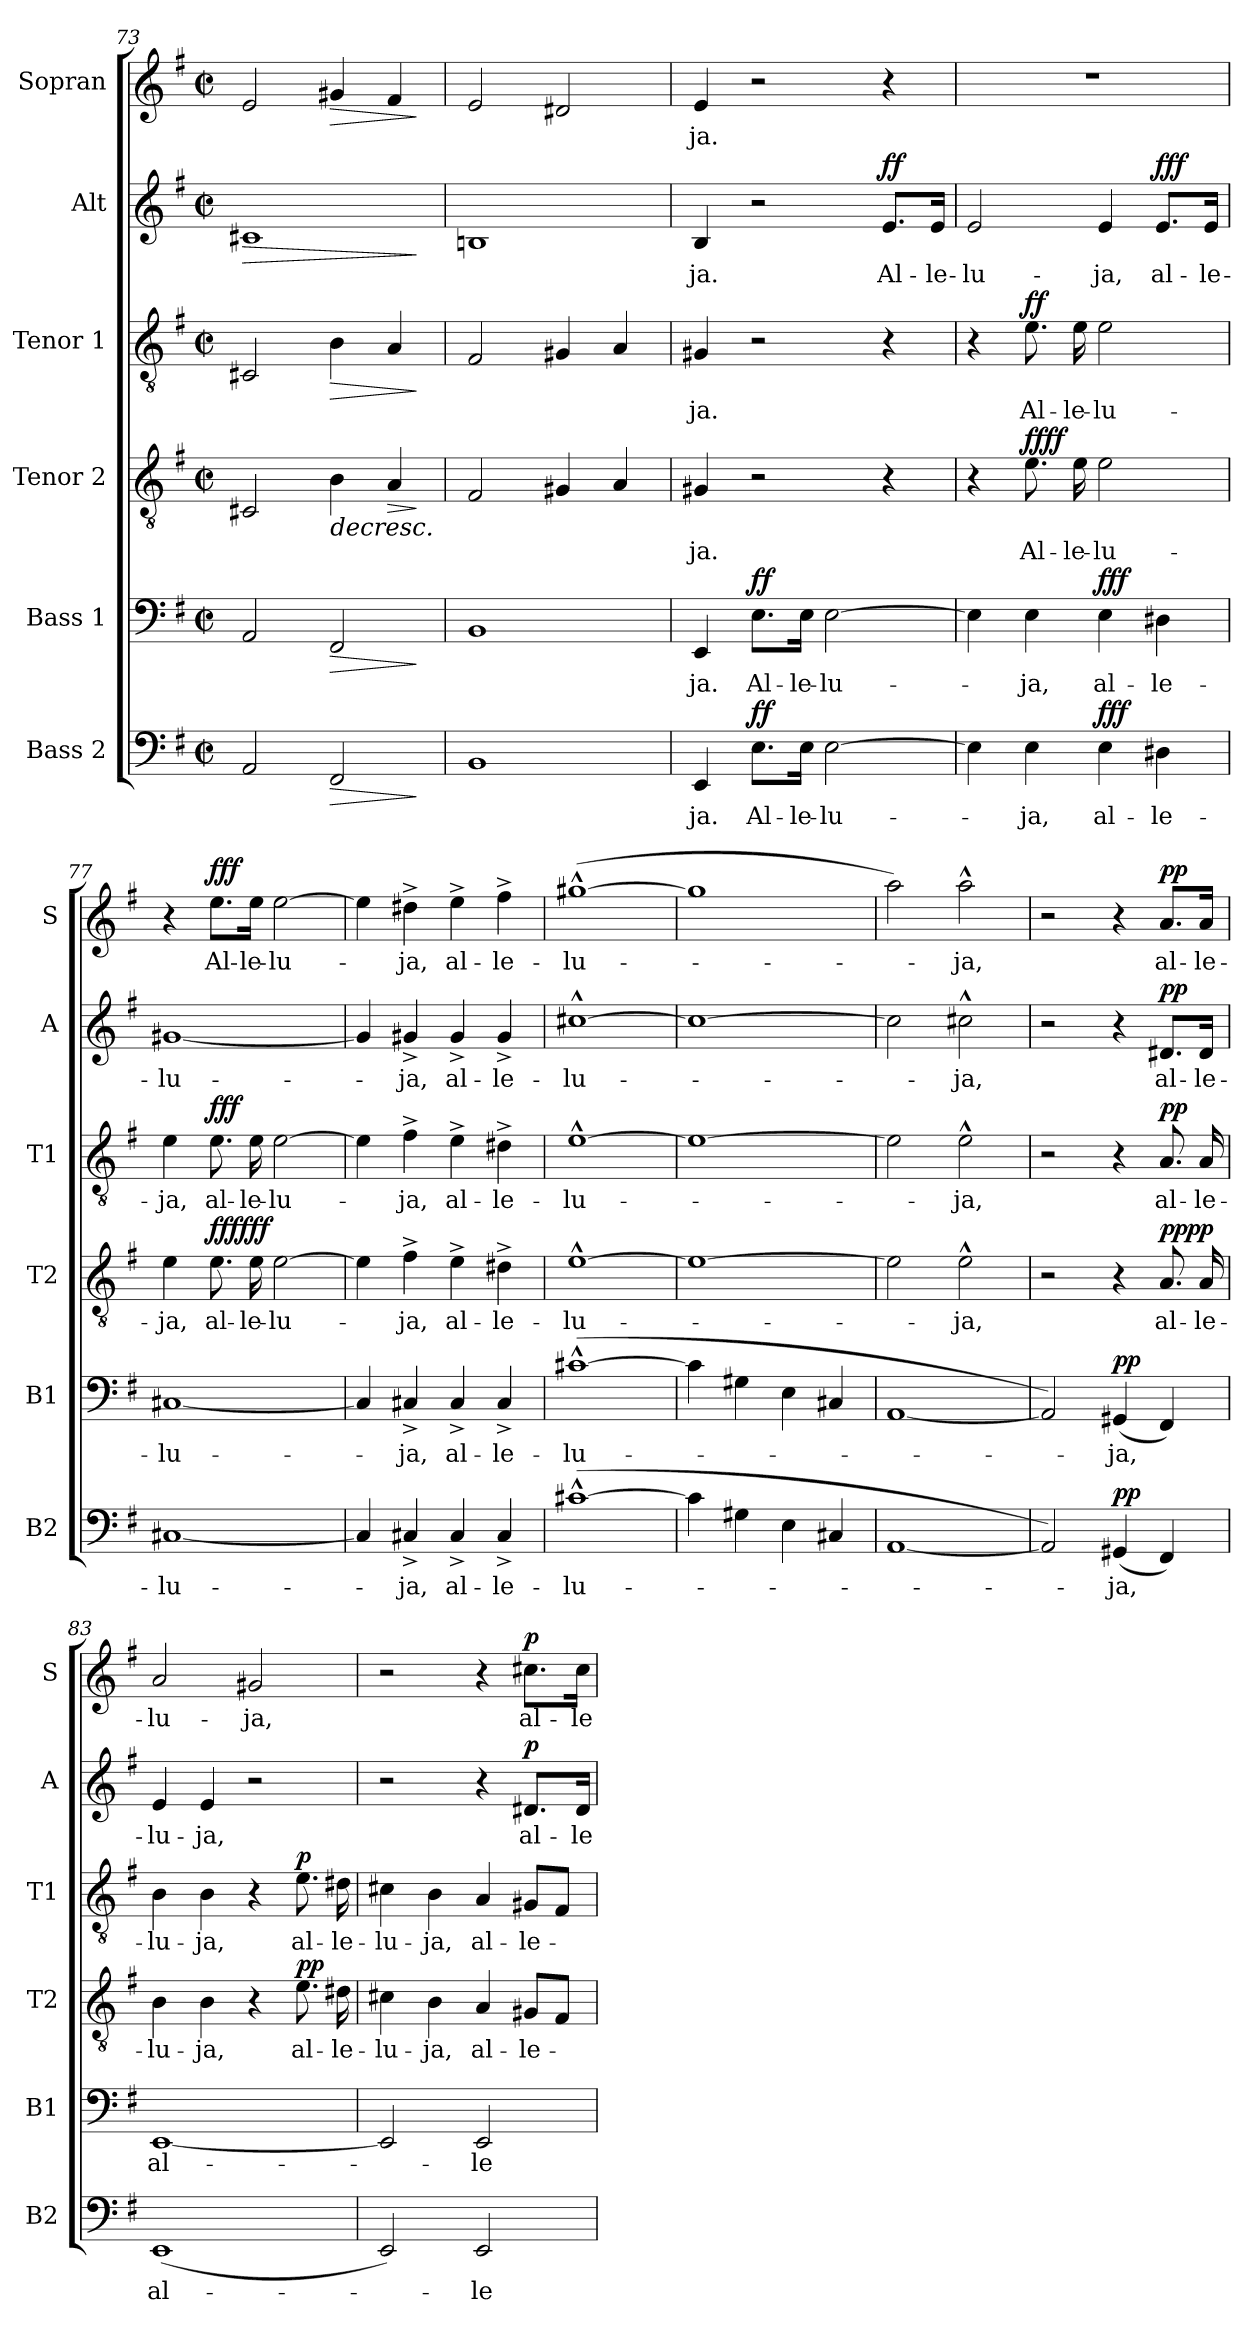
**kern	**text	**dynam	**kern	**text	**dynam	**kern	**text	**dynam	**kern	**text	**dynam	**kern	**text	**dynam	**kern	**text	**dynam
*part6	*part6	*part6	*part5	*part5	*part5	*part4	*part4	*part4	*part3	*part3	*part3	*part2	*part2	*part2	*part1	*part1	*part1
*staff6	*staff6	*staff6	*staff5	*staff5	*staff5	*staff4	*staff4	*staff4	*staff3	*staff3	*staff3	*staff2	*staff2	*staff2	*staff1	*staff1	*staff1
*I"Bass 2	*	*	*I"Bass 1	*	*	*I"Tenor 2	*	*	*I"Tenor 1	*	*	*I"Alt	*	*	*I"Sopran	*	*
*I'B2	*	*	*I'B1	*	*	*I'T2	*	*	*I'T1	*	*	*I'A	*	*	*I'S	*	*
*clefF4	*	*	*clefF4	*	*	*clefGv2	*	*	*clefGv2	*	*	*clefG2	*	*	*clefG2	*	*
*k[f#]	*	*	*k[f#]	*	*	*k[f#]	*	*	*k[f#]	*	*	*k[f#]	*	*	*k[f#]	*	*
*G:	*	*	*G:	*	*	*G:	*	*	*G:	*	*	*G:	*	*	*G:	*	*
*M2/2	*	*	*M2/2	*	*	*M2/2	*	*	*M2/2	*	*	*M2/2	*	*	*M2/2	*	*
*met(c|)	*	*	*met(c|)	*	*	*met(c|)	*	*	*met(c|)	*	*	*met(c|)	*	*	*met(c|)	*	*
=73	=73	=73	=73	=73	=73	=73	=73	=73	=73	=73	=73	=73	=73	=73	=73	=73	=73
!	!	!	!	!	!	!	!	!	!	!	!	!	!	!LO:HP:b	!	!	!
2AA/	.	.	2AA/	.	.	2C#X/	.	.	2C#X/	.	.	1c#X	.	>	2e/	.	.
!	!	!LO:HP:b	!	!	!LO:HP:b	!	!	!LO:HP:b	!	!	!LO:HP:b	!	!	!	!	!	!LO:HP:b
2FF#/	.	>	2FF#/	.	>	4B\	.	>	4B\	.	>	.	.	.	4g#X/	.	>
!	!	!	!	!	!	!	!	!LO:HP:b	!	!	!	!	!	!	!	!	!
.	.	.	.	.	.	4A/	.	>	4A/	.	.	.	.	.	4f#/	.	.
.	.	]	.	.	]	.	.	] ]	.	.	]	.	.	]	.	.	]
=74	=74	=74	=74	=74	=74	=74	=74	=74	=74	=74	=74	=74	=74	=74	=74	=74	=74
1BB	.	.	1BB	.	.	2F#/	.	.	2F#/	.	.	1Bn	.	.	2e/	.	.
.	.	.	.	.	.	4G#X/	.	.	4G#X/	.	.	.	.	.	2d#X/	.	.
.	.	.	.	.	.	4A/	.	.	4A/	.	.	.	.	.	.	.	.
=75	=75	=75	=75	=75	=75	=75	=75	=75	=75	=75	=75	=75	=75	=75	=75	=75	=75
!	!LO:LY:b	!	!	!LO:LY:b	!	!	!LO:LY:b	!	!	!LO:LY:b	!	!	!LO:LY:b	!	!	!LO:LY:b	!
4EE/	-ja.	.	4EE/	-ja.	.	4G#X/	-ja.	.	4G#X/	-ja.	.	4B/	-ja.	.	4e/	-ja.	.
!	!LO:LY:b	!LO:DY:a	!	!LO:LY:b	!LO:DY:a	!	!	!	!	!	!	!	!	!	!	!	!
8.E\L	Al-	ff	8.E\L	Al-	ff	2r	.	.	2r	.	.	2r	.	.	2r	.	.
!	!LO:LY:b	!	!	!LO:LY:b	!	!	!	!	!	!	!	!	!	!	!	!	!
16E\Jk	-le-	.	16E\Jk	-le-	.	.	.	.	.	.	.	.	.	.	.	.	.
!	!LO:LY:b	!	!	!LO:LY:b	!	!	!	!	!	!	!	!	!	!	!	!	!
[2E\	-lu-	.	[2E\	-lu-	.	.	.	.	.	.	.	.	.	.	.	.	.
!	!	!	!	!	!	!	!	!	!	!	!	!	!LO:LY:b	!LO:DY:a	!	!	!
.	.	.	.	.	.	4r	.	.	4r	.	.	8.e/L	Al-	ff	4r	.	.
!	!	!	!	!	!	!	!	!	!	!	!	!	!LO:LY:b	!	!	!	!
.	.	.	.	.	.	.	.	.	.	.	.	16e/Jk	-le-	.	.	.	.
=76	=76	=76	=76	=76	=76	=76	=76	=76	=76	=76	=76	=76	=76	=76	=76	=76	=76
!	!	!	!	!	!	!	!	!	!	!	!	!	!LO:LY:b	!	!	!	!
4E\]	.	.	4E\]	.	.	4r	.	.	4r	.	.	2e/	-lu-	.	1r	.	.
!	!LO:LY:b	!	!	!LO:LY:b	!	!	!LO:LY:b	!LO:DY:a	!	!LO:LY:b	!	!	!	!	!	!	!
!	!	!	!	!	!	!	!	!LO:DY:n=1:a	!	!	!LO:DY:a	!	!	!	!	!	!
4E\	-ja,	.	4E\	-ja,	.	8.e\	Al-	ff ff	8.e\	Al-	ff	.	.	.	.	.	.
!	!	!	!	!	!	!	!LO:LY:b	!	!	!LO:LY:b	!	!	!	!	!	!	!
.	.	.	.	.	.	16e\	-le-	.	16e\	-le-	.	.	.	.	.	.	.
!	!LO:LY:b	!LO:DY:a	!	!LO:LY:b	!LO:DY:a	!	!LO:LY:b	!	!	!LO:LY:b	!	!	!LO:LY:b	!	!	!	!
4E\	al-	fff	4E\	al-	fff	2e\	-lu-	.	2e\	-lu-	.	4e/	-ja,	.	.	.	.
!	!LO:LY:b	!	!	!LO:LY:b	!	!	!	!	!	!	!	!	!LO:LY:b	!LO:DY:a	!	!	!
4D#X\	-le-	.	4D#X\	-le-	.	.	.	.	.	.	.	8.e/L	al-	fff	.	.	.
!	!	!	!	!	!	!	!	!	!	!	!	!	!LO:LY:b	!	!	!	!
.	.	.	.	.	.	.	.	.	.	.	.	16e/Jk	-le-	.	.	.	.
!!LO:PB:g=z
=77	=77	=77	=77	=77	=77	=77	=77	=77	=77	=77	=77	=77	=77	=77	=77	=77	=77
!	!LO:LY:b	!	!	!LO:LY:b	!	!	!LO:LY:b	!	!	!LO:LY:b	!	!	!LO:LY:b	!	!	!	!
[1C#X	-lu-	.	[1C#X	-lu-	.	4e\	-ja,	.	4e\	-ja,	.	[1g#X	-lu-	.	4r	.	.
!	!	!	!	!	!	!	!LO:LY:b	!LO:DY:a	!	!LO:LY:b	!	!	!	!	!	!LO:LY:b	!
!	!	!	!	!	!	!	!	!LO:DY:n=1:a	!	!	!LO:DY:a	!	!	!	!	!	!LO:DY:a
.	.	.	.	.	.	8.e\	al-	fff fff	8.e\	al-	fff	.	.	.	8.ee\L	Al-	fff
!	!	!	!	!	!	!	!LO:LY:b	!	!	!LO:LY:b	!	!	!	!	!	!LO:LY:b	!
.	.	.	.	.	.	16e\	-le-	.	16e\	-le-	.	.	.	.	16ee\Jk	-le-	.
!	!	!	!	!	!	!	!LO:LY:b	!	!	!LO:LY:b	!	!	!	!	!	!LO:LY:b	!
.	.	.	.	.	.	[2e\	-lu-	.	[2e\	-lu-	.	.	.	.	[2ee\	-lu-	.
=78	=78	=78	=78	=78	=78	=78	=78	=78	=78	=78	=78	=78	=78	=78	=78	=78	=78
4C#/]	.	.	4C#/]	.	.	4e\]	.	.	4e\]	.	.	4g#/]	.	.	4ee\]	.	.
!	!LO:LY:b	!	!	!LO:LY:b	!	!	!LO:LY:b	!	!	!LO:LY:b	!	!	!LO:LY:b	!	!	!LO:LY:b	!
4C#X^/	-ja,	.	4C#X^/	-ja,	.	4f#^\	-ja,	.	4f#^\	-ja,	.	4g#X^/	-ja,	.	4dd#X^\	-ja,	.
!	!LO:LY:b	!	!	!LO:LY:b	!	!	!LO:LY:b	!	!	!LO:LY:b	!	!	!LO:LY:b	!	!	!LO:LY:b	!
4C#^/	al-	.	4C#^/	al-	.	4e^\	al-	.	4e^\	al-	.	4g#^/	al-	.	4ee^\	al-	.
!	!LO:LY:b	!	!	!LO:LY:b	!	!	!LO:LY:b	!	!	!LO:LY:b	!	!	!LO:LY:b	!	!	!LO:LY:b	!
4C#^/	-le-	.	4C#^/	-le-	.	4d#X^\	-le-	.	4d#X^\	-le-	.	4g#^/	-le-	.	4ff#^\	-le-	.
=79	=79	=79	=79	=79	=79	=79	=79	=79	=79	=79	=79	=79	=79	=79	=79	=79	=79
!	!LO:LY:b	!	!	!LO:LY:b	!	!	!LO:LY:b	!	!	!LO:LY:b	!	!	!LO:LY:b	!	!	!LO:LY:b	!
(>[1c#X^^	-lu-	.	(>[1c#X^^	-lu-	.	[1e^^	-lu-	.	[1e^^	-lu-	.	[1cc#X^^	-lu-	.	(>[1gg#X^^	-lu-	.
=80	=80	=80	=80	=80	=80	=80	=80	=80	=80	=80	=80	=80	=80	=80	=80	=80	=80
4c#\]	.	.	4c#\]	.	.	1e_	.	.	1e_	.	.	1cc#_	.	.	1gg#]	.	.
4G#X\	.	.	4G#X\	.	.	.	.	.	.	.	.	.	.	.	.	.	.
4E\	.	.	4E\	.	.	.	.	.	.	.	.	.	.	.	.	.	.
4C#X/	.	.	4C#X/	.	.	.	.	.	.	.	.	.	.	.	.	.	.
=81	=81	=81	=81	=81	=81	=81	=81	=81	=81	=81	=81	=81	=81	=81	=81	=81	=81
[1AA	.	.	[1AA	.	.	2e\]	.	.	2e\]	.	.	2cc#\]	.	.	2aa\)	.	.
!	!	!	!	!	!	!	!LO:LY:b	!	!	!LO:LY:b	!	!	!LO:LY:b	!	!	!LO:LY:b	!
.	.	.	.	.	.	2e^^\	-ja,	.	2e^^\	-ja,	.	2cc#X^^\	-ja,	.	2aa^^\	-ja,	.
=82	=82	=82	=82	=82	=82	=82	=82	=82	=82	=82	=82	=82	=82	=82	=82	=82	=82
2AA/])	.	.	2AA/])	.	.	2r	.	.	2r	.	.	2r	.	.	2r	.	.
!	!LO:LY:b	!LO:DY:a	!	!LO:LY:b	!LO:DY:a	!	!	!	!	!	!	!	!	!	!	!	!
(4GG#X/	-ja,	pp	(4GG#X/	-ja,	pp	4r	.	.	4r	.	.	4r	.	.	4r	.	.
!	!	!	!	!	!	!	!LO:LY:b	!LO:DY:a	!	!LO:LY:b	!	!	!LO:LY:b	!	!	!LO:LY:b	!
!	!	!	!	!	!	!	!	!LO:DY:n=1:a	!	!	!LO:DY:a	!	!	!LO:DY:a	!	!	!LO:DY:a
4FF#/)	.	.	4FF#/)	.	.	8.A/	al-	pp pp	8.A/	al-	pp	8.d#X/L	al-	pp	8.a/L	al-	pp
!	!	!	!	!	!	!	!LO:LY:b	!	!	!LO:LY:b	!	!	!LO:LY:b	!	!	!LO:LY:b	!
.	.	.	.	.	.	16A/	-le-	.	16A/	-le-	.	16d#/Jk	-le-	.	16a/Jk	-le-	.
=83	=83	=83	=83	=83	=83	=83	=83	=83	=83	=83	=83	=83	=83	=83	=83	=83	=83
!	!LO:LY:b	!	!	!LO:LY:b	!	!	!LO:LY:b	!	!	!LO:LY:b	!	!	!LO:LY:b	!	!	!LO:LY:b	!
(>1EE	al-	.	[1EE	al-	.	4B\	-lu-	.	4B\	-lu-	.	4e/	-lu-	.	2a/	-lu-	.
!	!	!	!	!	!	!	!LO:LY:b	!	!	!LO:LY:b	!	!	!LO:LY:b	!	!	!	!
.	.	.	.	.	.	4B\	-ja,	.	4B\	-ja,	.	4e/	-ja,	.	.	.	.
!	!	!	!	!	!	!	!	!	!	!	!	!	!	!	!	!LO:LY:b	!
.	.	.	.	.	.	4r	.	.	4r	.	.	2r	.	.	2g#X/	-ja,	.
!	!	!	!	!	!	!	!LO:LY:b	!LO:DY:a	!	!LO:LY:b	!	!	!	!	!	!	!
!	!	!	!	!	!	!	!	!LO:DY:n=1:a	!	!	!LO:DY:a	!	!	!	!	!	!
.	.	.	.	.	.	8.e\	al-	p p	8.e\	al-	p	.	.	.	.	.	.
!	!	!	!	!	!	!	!LO:LY:b	!	!	!LO:LY:b	!	!	!	!	!	!	!
.	.	.	.	.	.	16d#X\	-le-	.	16d#X\	-le-	.	.	.	.	.	.	.
!!LO:LB:g=z
=84	=84	=84	=84	=84	=84	=84	=84	=84	=84	=84	=84	=84	=84	=84	=84	=84	=84
!	!	!	!	!	!	!	!LO:LY:b	!	!	!LO:LY:b	!	!	!	!	!	!	!
2EE/)	.	.	2EE/]	.	.	4c#X\	-lu-	.	4c#X\	-lu-	.	2r	.	.	2r	.	.
!	!	!	!	!	!	!	!LO:LY:b	!	!	!LO:LY:b	!	!	!	!	!	!	!
.	.	.	.	.	.	4B\	-ja,	.	4B\	-ja,	.	.	.	.	.	.	.
!	!LO:LY:b	!	!	!LO:LY:b	!	!	!LO:LY:b	!	!	!LO:LY:b	!	!	!	!	!	!	!
2EE/	-le-	.	2EE/	-le-	.	4A/	al-	.	4A/	al-	.	4r	.	.	4r	.	.
!	!	!	!	!	!	!	!LO:LY:b	!	!	!LO:LY:b	!	!	!LO:LY:b	!LO:DY:a	!	!LO:LY:b	!LO:DY:a
.	.	.	.	.	.	8G#X/L	-le-	.	8G#X/L	-le-	.	8.d#X/L	al-	p	8.cc#X\L	al-	p
.	.	.	.	.	.	8F#/J	.	.	8F#/J	.	.	.	.	.	.	.	.
!	!	!	!	!	!	!	!	!	!	!	!	!	!LO:LY:b	!	!	!LO:LY:b	!
.	.	.	.	.	.	.	.	.	.	.	.	16d#/Jk	-le-	.	16cc#\Jk	-le-	.
=	=	=	=	=	=	=	=	=	=	=	=	=	=	=	=	=	=
*-	*-	*-	*-	*-	*-	*-	*-	*-	*-	*-	*-	*-	*-	*-	*-	*-	*-
